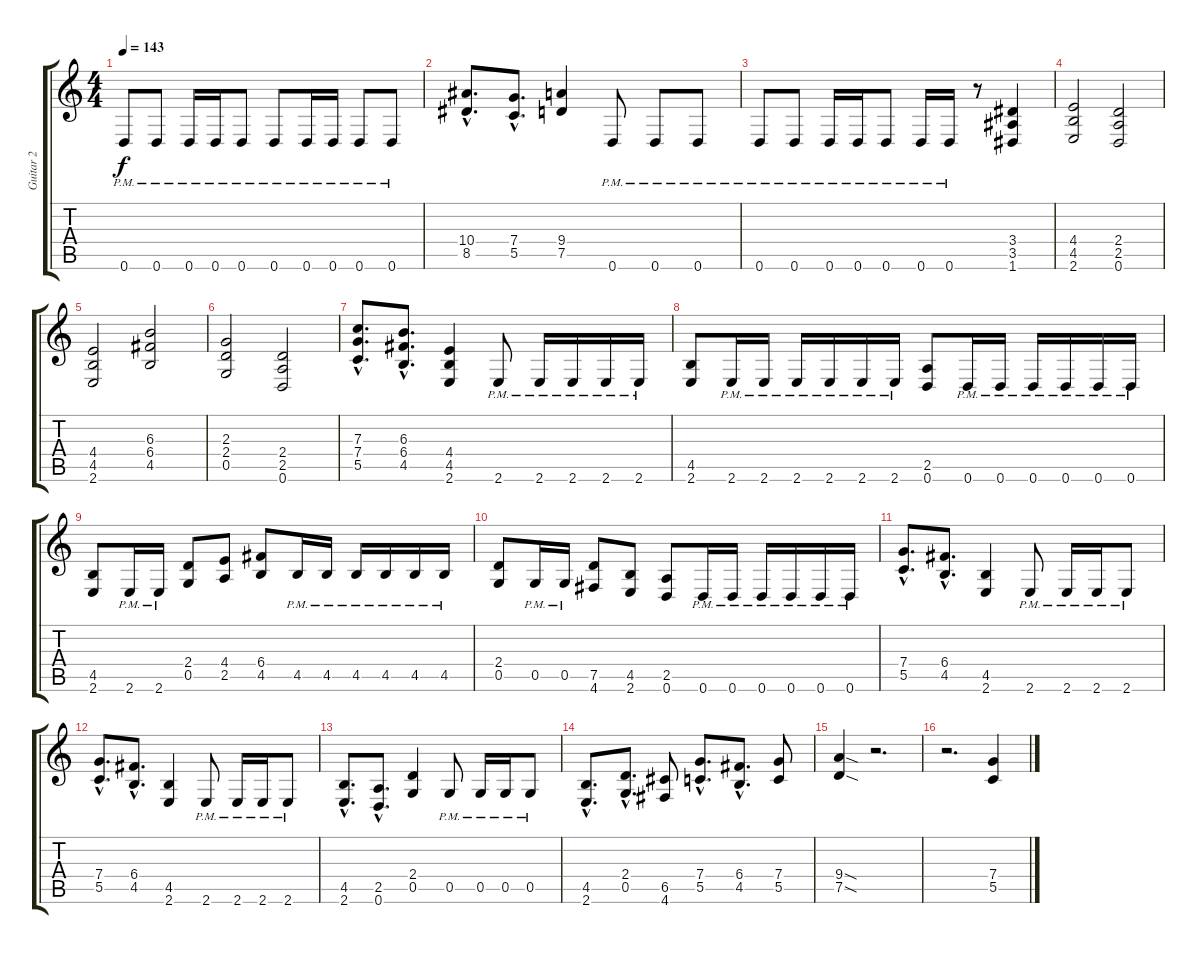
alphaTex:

\track ("Guitar 2" "Guitar 2") {instrument distortionguitar}
\staff {score tabs}
\tuning (D4 A3 F3 C3 G2 D2) {hide}
\ts (4 4)
\tempo 143
\clef g2
\ks c
0.6{pm}.8{dy f} 0.6{pm}.8 0.6{pm}.16 0.6{pm}.16 0.6{pm}.8 0.6{pm}.8 0.6{pm}.16 0.6{pm}.16 0.6{pm}.8 0.6{pm}.8 |
(10.4{hac} 8.5{hac}).8{d} (7.4{hac} 5.5{hac}).8{d} (9.4 7.5).4 0.6{pm}.8 0.6{pm}.8 0.6{pm}.8 |
0.6{pm}.8 0.6{pm}.8 0.6{pm}.16 0.6{pm}.16 0.6{pm}.8 0.6{pm}.16 0.6{pm}.16 r.8 (3.4 3.5 1.6).4 |
(4.4 4.5 2.6).2 (2.4 2.5 0.6).2 |
(4.4 4.5 2.6).2 (6.3 6.4 4.5).2 |
(2.3 2.4 0.5).2 (2.4 2.5 0.6).2 |
(7.3{hac} 7.4{hac} 5.5{hac}).8{d} (6.3{hac} 6.4{hac} 4.5{hac}).8{d} (4.4 4.5 2.6).4 2.6{pm}.8 2.6{pm}.16 2.6{pm}.16 2.6{pm}.16 2.6{pm}.16 |
(4.5 2.6).8 2.6{pm}.16 2.6{pm}.16 2.6{pm}.16 2.6{pm}.16 2.6{pm}.16 2.6{pm}.16 (2.5 0.6).8 0.6{pm}.16 0.6{pm}.16 0.6{pm}.16 0.6{pm}.16 0.6{pm}.16 0.6{pm}.16 |
(4.5 2.6).8 2.6{pm}.16 2.6{pm}.16 (2.4 0.5).8 (4.4 2.5).8 (6.4 4.5).8 4.5{pm}.16 4.5{pm}.16 4.5{pm}.16 4.5{pm}.16 4.5{pm}.16 4.5{pm}.16 |
(2.4 0.5).8 0.5{pm}.16 0.5{pm}.16 (7.5 4.6).8 (4.5 2.6).8 (2.5 0.6).8 0.6{pm}.16 0.6{pm}.16 0.6{pm}.16 0.6{pm}.16 0.6{pm}.16 0.6{pm}.16 |
(7.4{hac} 5.5{hac}).8{d} (6.4{hac} 4.5{hac}).8{d} (4.5 2.6).4 2.6{pm}.8 2.6{pm}.16 2.6{pm}.16 2.6{pm}.8 |
(7.4{hac} 5.5{hac}).8{d} (6.4{hac} 4.5{hac}).8{d} (4.5 2.6).4 2.6{pm}.8 2.6{pm}.16 2.6{pm}.16 2.6{pm}.8 |
(4.5{hac} 2.6{hac}).8{d} (2.5{hac} 0.6{hac}).8{d} (2.4 0.5).4 0.5{pm}.8 0.5{pm}.16 0.5{pm}.16 0.5{pm}.8 |
(4.5{hac} 2.6{hac}).8{d} (2.4{hac} 0.5{hac}).8{d} (6.5 4.6).8 (7.4{hac} 5.5{hac}).8{d} (6.4{hac} 4.5{hac}).8{d} (7.4 5.5).8 |
(9.4{sod} 7.5{sod}).4 r.2{d} |
r.2{d} (7.4 5.5).4
